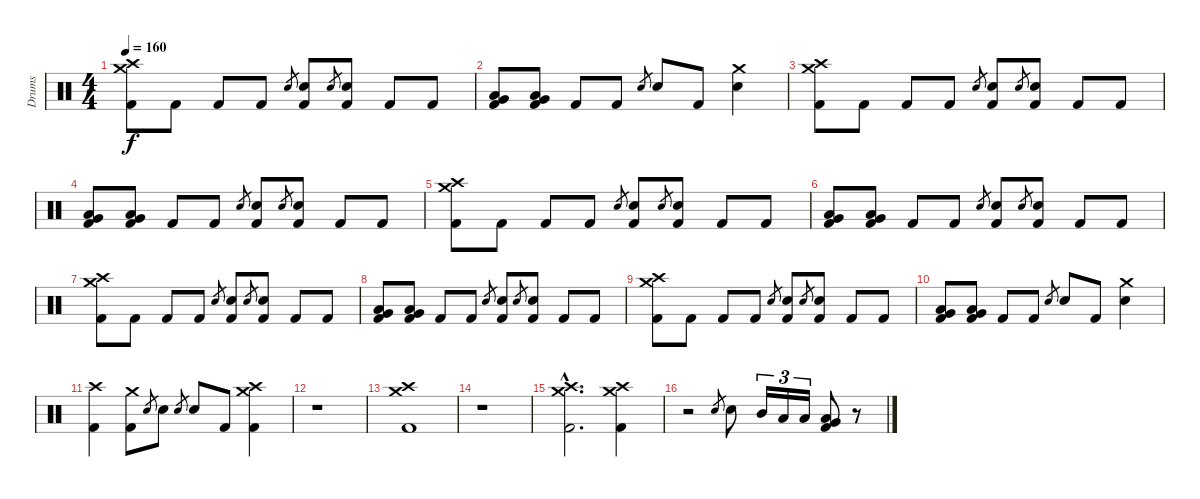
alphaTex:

\track ("Drums" "Drums") {instrument percussion}
\staff {score}
\articulation defaults
\ts (4 4)
\tempo 160
\clef neutral
\ks c
("Crash high (hit)" "Crash medium (hit)" "Kick (hit) 2").8{dy f} "Kick (hit) 2".8 "Kick (hit) 2".8 "Kick (hit) 2".8 "Electric Snare (hit)".8{gr} ("Electric Snare (hit)" "Kick (hit) 2").8 "Electric Snare (hit)".8{gr} ("Electric Snare (hit)" "Kick (hit) 2").8 "Kick (hit) 2".8 "Kick (hit) 2".8 |
("Low Tom (hit)" "Very Low Tom (hit)" "Kick (hit) 2").8 ("Low Tom (hit)" "Very Low Tom (hit)" "Kick (hit) 2").8 "Kick (hit) 2".8 "Kick (hit) 2".8 "Electric Snare (hit)".8{gr} "Electric Snare (hit)".8 "Kick (hit) 2".8 ("Crash medium (hit)" "Electric Snare (hit)").4 |
("Crash high (hit)" "Crash medium (hit)" "Kick (hit) 2").8 "Kick (hit) 2".8 "Kick (hit) 2".8 "Kick (hit) 2".8 "Electric Snare (hit)".8{gr} ("Electric Snare (hit)" "Kick (hit) 2").8 "Electric Snare (hit)".8{gr} ("Electric Snare (hit)" "Kick (hit) 2").8 "Kick (hit) 2".8 "Kick (hit) 2".8 |
("Low Tom (hit)" "Very Low Tom (hit)" "Kick (hit) 2").8 ("Low Tom (hit)" "Very Low Tom (hit)" "Kick (hit) 2").8 "Kick (hit) 2".8 "Kick (hit) 2".8 "Electric Snare (hit)".8{gr} ("Electric Snare (hit)" "Kick (hit) 2").8 "Electric Snare (hit)".8{gr} ("Electric Snare (hit)" "Kick (hit) 2").8 "Kick (hit) 2".8 "Kick (hit) 2".8 |
("Crash high (hit)" "Crash medium (hit)" "Kick (hit) 2").8 "Kick (hit) 2".8 "Kick (hit) 2".8 "Kick (hit) 2".8 "Electric Snare (hit)".8{gr} ("Electric Snare (hit)" "Kick (hit) 2").8 "Electric Snare (hit)".8{gr} ("Electric Snare (hit)" "Kick (hit) 2").8 "Kick (hit) 2".8 "Kick (hit) 2".8 |
("Low Tom (hit)" "Very Low Tom (hit)" "Kick (hit) 2").8 ("Low Tom (hit)" "Very Low Tom (hit)" "Kick (hit) 2").8 "Kick (hit) 2".8 "Kick (hit) 2".8 "Electric Snare (hit)".8{gr} ("Electric Snare (hit)" "Kick (hit) 2").8 "Electric Snare (hit)".8{gr} ("Electric Snare (hit)" "Kick (hit) 2").8 "Kick (hit) 2".8 "Kick (hit) 2".8 |
("Crash high (hit)" "Crash medium (hit)" "Kick (hit) 2").8 "Kick (hit) 2".8 "Kick (hit) 2".8 "Kick (hit) 2".8 "Electric Snare (hit)".8{gr} ("Electric Snare (hit)" "Kick (hit) 2").8 "Electric Snare (hit)".8{gr} ("Electric Snare (hit)" "Kick (hit) 2").8 "Kick (hit) 2".8 "Kick (hit) 2".8 |
("Low Tom (hit)" "Very Low Tom (hit)" "Kick (hit) 2").8 ("Low Tom (hit)" "Very Low Tom (hit)" "Kick (hit) 2").8 "Kick (hit) 2".8 "Kick (hit) 2".8 "Electric Snare (hit)".8{gr} ("Electric Snare (hit)" "Kick (hit) 2").8 "Electric Snare (hit)".8{gr} ("Electric Snare (hit)" "Kick (hit) 2").8 "Kick (hit) 2".8 "Kick (hit) 2".8 |
("Crash high (hit)" "Crash medium (hit)" "Kick (hit) 2").8 "Kick (hit) 2".8 "Kick (hit) 2".8 "Kick (hit) 2".8 "Electric Snare (hit)".8{gr} ("Electric Snare (hit)" "Kick (hit) 2").8 "Electric Snare (hit)".8{gr} ("Electric Snare (hit)" "Kick (hit) 2").8 "Kick (hit) 2".8 "Kick (hit) 2".8 |
("Low Tom (hit)" "Very Low Tom (hit)" "Kick (hit) 2").8 ("Low Tom (hit)" "Very Low Tom (hit)" "Kick (hit) 2").8 "Kick (hit) 2".8 "Kick (hit) 2".8 "Electric Snare (hit)".8{gr} "Electric Snare (hit)".8 "Kick (hit) 2".8 ("Crash medium (hit)" "Electric Snare (hit)").4 |
("Crash high (hit)" "Kick (hit) 2").4 ("Crash medium (hit)" "Kick (hit) 2").8 "Electric Snare (hit)".8{gr} "Electric Snare (hit)".8 "Electric Snare (hit)".8{gr} "Electric Snare (hit)".8 "Kick (hit) 2".8 ("Crash high (hit)" "Crash medium (hit)" "Kick (hit) 2").4 |
r.1 |
("Crash high (hit)" "Crash medium (hit)" "Kick (hit) 2").1 |
r.1 |
("Crash high (hit)"{hac} "Crash medium (hit)"{hac} "Kick (hit) 2"{hac}).2{d} ("Crash high (hit)" "Crash medium (hit)" "Kick (hit) 2").4 |
r.2 "Electric Snare (hit)".8{gr} "Electric Snare (hit)".8 "Mid Tom (hit)".16{tu (3 2)} "Low Tom (hit)".16{tu (3 2)} "Low Tom (hit)".16{tu (3 2)} ("Low Tom (hit)" "Very Low Tom (hit)" "Kick (hit) 2").8 r.8
